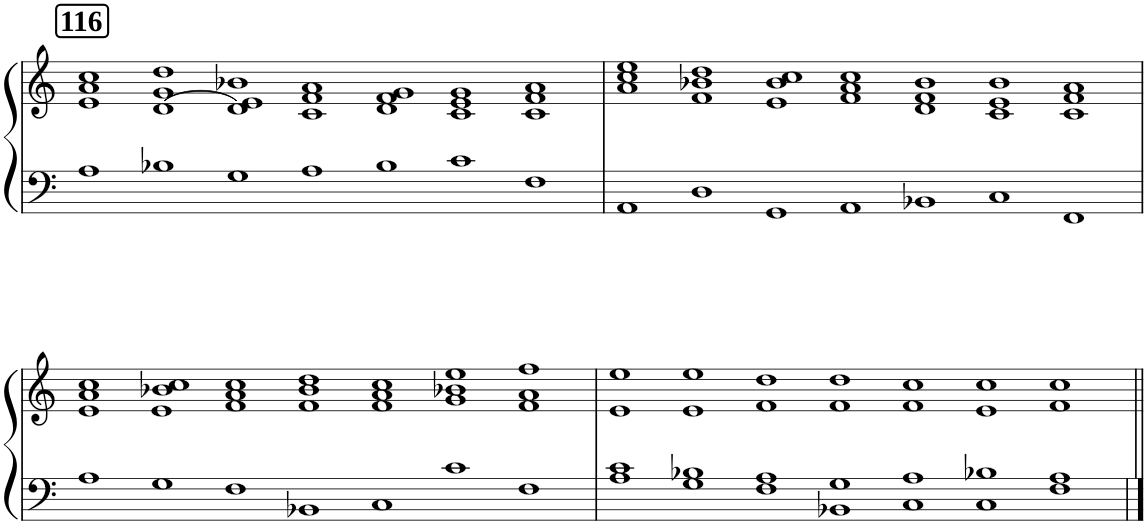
**kern	**kern
*part1	*part1
*staff2	*staff1
*I"Piano	*
*I'Pno	*
*clefF4	*clefG2
*k[]	*k[]
*M7/1	*M7/1
!!LO:REH:place=s1:a:B:cj:fs=14:t=116
=1	=1
*^	*^
*	*	*	*^
1%7ryy	1A	1cc	1a	1e
.	1B-X	1dd	1g	[1d
.	1G	1b-X	1e	1d]
.	1A	1a	1f	1c
.	1B-	1g	1f	1d
.	1c	1g	1e	1c
.	1F	1a	1f	1c
=2	=2	=2	=2	=2
1%7ryy	1AA	1ee	1cc	1a
.	1D	1dd	1b-X	1f
.	1GG	1cc	1b-	1e
.	1AA	1cc	1a	1f
.	1BB-X	1b-	1f	1d
.	1C	1b-	1e	1c
.	1FF	1a	1f	1c
!!LO:LB:g=z	!!	!!
=3	=3	=3	=3	=3
1%7ryy	1A	1cc	1a	1e
.	1G	1cc	1b-X	1e
.	1F	1cc	1a	1f
.	1BB-X	1dd	1b-	1f
.	1C	1cc	1a	1f
.	1c	1ee	1b-X	1g
.	1F	1ff	1a	1f
*	*	*	*v	*v
=4	=4	=4	=4
*	*^	*	*
1%7ryy	1c	1A	1ee	1e
.	1B-X	1G	1ee	1e
.	1A	1F	1dd	1f
.	1G	1BB-X	1dd	1f
.	1A	1C	1cc	1f
.	1B-X	1C	1cc	1e
.	1A	1F	1cc	1f
*v	*v	*v	*	*
*	*v	*v
=||	=||
*-	*-
